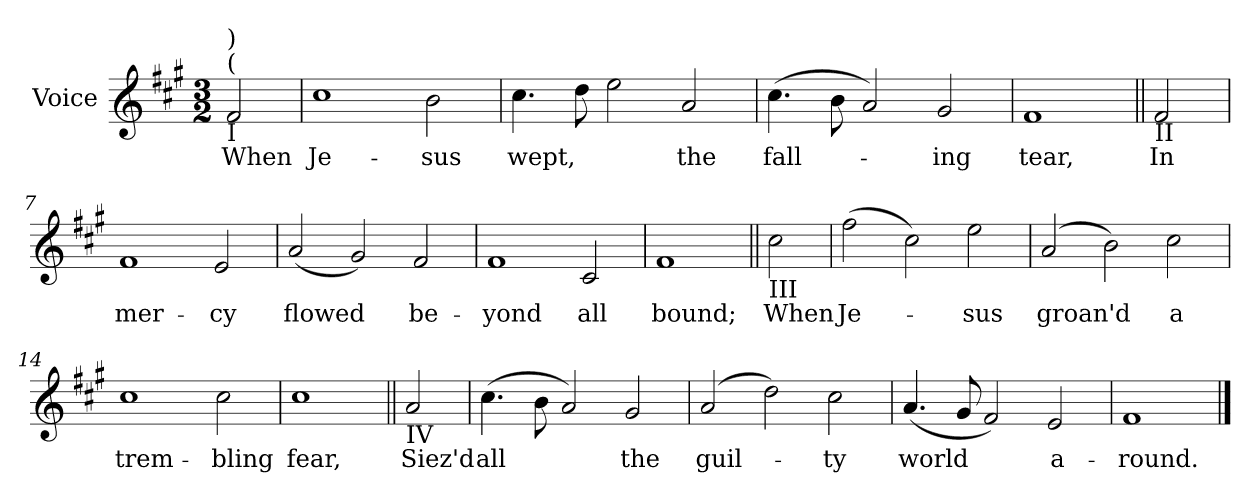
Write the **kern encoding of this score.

**kern	**text
*part1	*part1
*staff1	*staff1
*I"Voice	*
*I'Voice	*
*clefG2	*
*k[f#c#g#]	*
*f#:	*
*M3/2	*
*MM144	*
=1	=1
!LO:TX:b:t=I	!
!LO:TX:a:t=(	!
!LO:TX:t=)	!
2f#/	When
=2	=2
1cc#	Je-
2b\	-sus
=3	=3
4.cc#\	wept,
8dd\	.
2ee\	.
2a/	the
=4	=4
(4.cc#\	fall-
8b\	.
2a/)	.
2g#/	-ing
=5	=5
1f#	tear,
!!LO:LB:g=z
=6||	=6||
!LO:TX:b:t=II	!
2f#/	In
=7	=7
1f#	mer-
2e/	-cy
=8	=8
(2a/	flowed
2g#/)	.
2f#/	be-
=9	=9
1f#	-yond
2c#/	all
=10	=10
1f#	bound;
!!LO:LB:g=z
=11||	=11||
!LO:TX:b:t=III	!
2cc#\	When
=12	=12
(2ff#\	Je-
2cc#\)	.
2ee\	-sus
=13	=13
(2a/	groan'd
2b\)	.
2cc#\	a
=14	=14
1cc#	trem-
2cc#\	-bling
=15	=15
1cc#	fear,
!!LO:LB:g=z
=16||	=16||
!LO:TX:b:t=IV	!
2a/	Siez'd
=17	=17
(4.cc#\	all
8b\	.
2a/)	.
2g#/	the
=18	=18
(2a/	guil-
2dd\)	.
2cc#\	-ty
=19	=19
(4.a/	world
8g#/	.
2f#/)	.
2e/	a-
=20	=20
1f#	-round.
==	==
*-	*-
